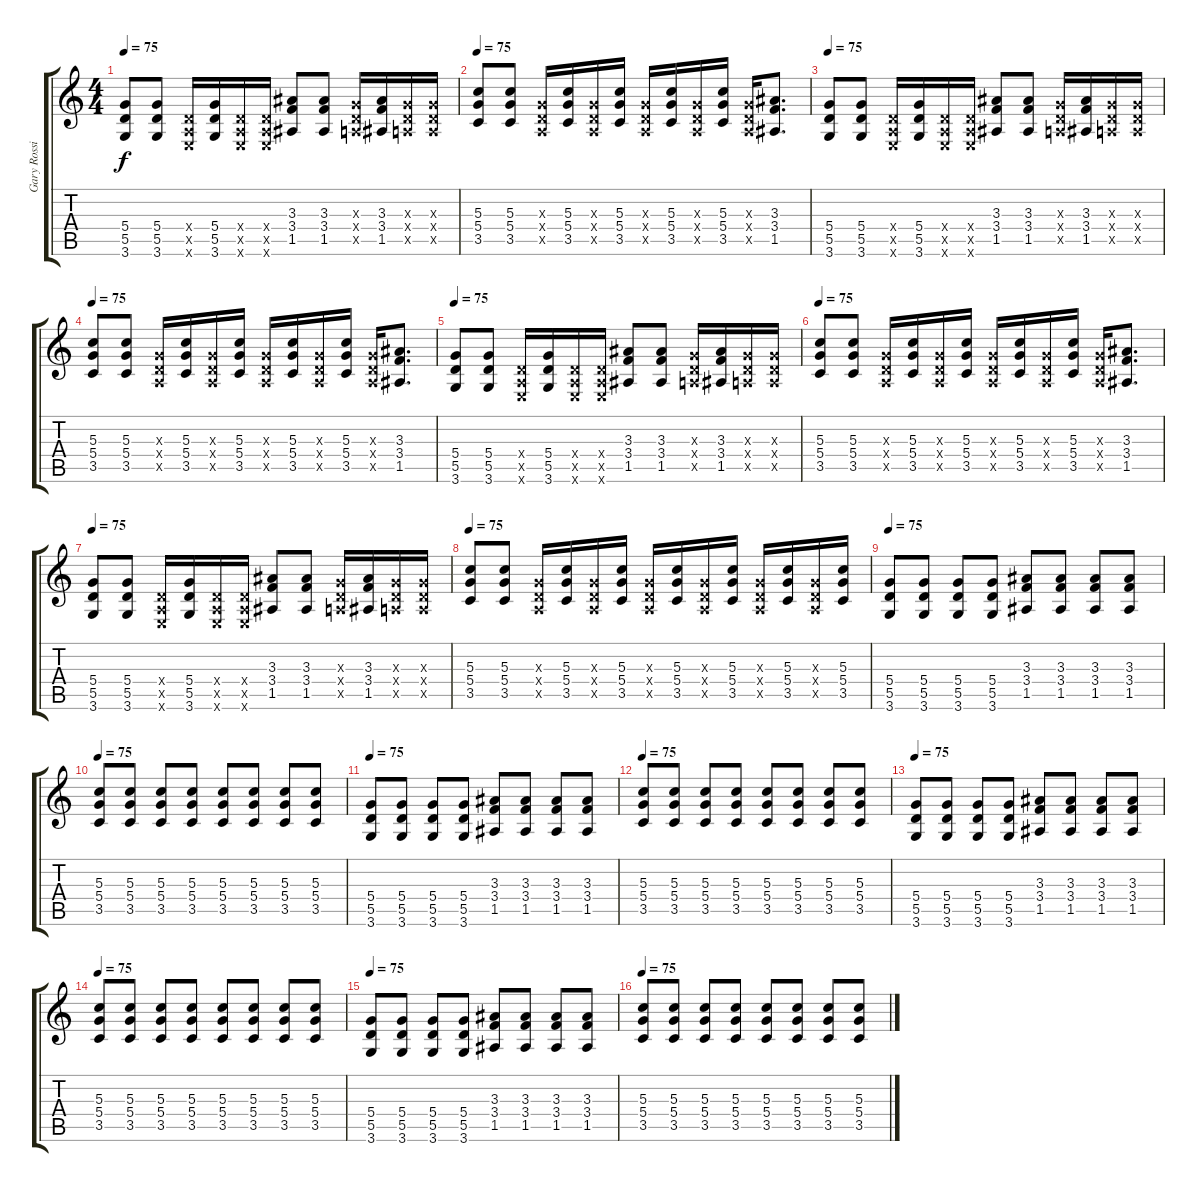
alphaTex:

\track ("Gary Rossington (overdriven guitar)" "Gary Rossi") {instrument overdrivenguitar}
\staff {score tabs}
\tuning (E4 B3 G3 D3 A2 E2) {hide}
\ts (4 4)
\tempo 75
\clef g2
\ks c
(5.4 5.5 3.6).8{dy f} (5.4 5.5 3.6).8 (0.4{x} 0.5{x} 0.6{x}).16 (5.4 5.5 3.6).16 (0.4{x} 0.5{x} 0.6{x}).16 (0.4{x} 0.5{x} 0.6{x}).16 (3.3 3.4 1.5).8 (3.3 3.4 1.5).8 (0.3{x} 0.4{x} 0.5{x}).16 (3.3 3.4 1.5).16 (0.3{x} 0.4{x} 0.5{x}).16 (0.3{x} 0.4{x} 0.5{x}).16 |
\tempo 75
(5.3 5.4 3.5).8 (5.3 5.4 3.5).8 (0.3{x} 0.4{x} 0.5{x}).16 (5.3 5.4 3.5).16 (0.3{x} 0.4{x} 0.5{x}).16 (5.3 5.4 3.5).16 (0.3{x} 0.4{x} 0.5{x}).16 (5.3 5.4 3.5).16 (0.3{x} 0.4{x} 0.5{x}).16 (5.3 5.4 3.5).16 (0.3{x} 0.4{x} 0.5{x}).16 (3.3 3.4 1.5).8{d} |
\tempo 75
(5.4 5.5 3.6).8 (5.4 5.5 3.6).8 (0.4{x} 0.5{x} 0.6{x}).16 (5.4 5.5 3.6).16 (0.4{x} 0.5{x} 0.6{x}).16 (0.4{x} 0.5{x} 0.6{x}).16 (3.3 3.4 1.5).8 (3.3 3.4 1.5).8 (0.3{x} 0.4{x} 0.5{x}).16 (3.3 3.4 1.5).16 (0.3{x} 0.4{x} 0.5{x}).16 (0.3{x} 0.4{x} 0.5{x}).16 |
\tempo 75
(5.3 5.4 3.5).8 (5.3 5.4 3.5).8 (0.3{x} 0.4{x} 0.5{x}).16 (5.3 5.4 3.5).16 (0.3{x} 0.4{x} 0.5{x}).16 (5.3 5.4 3.5).16 (0.3{x} 0.4{x} 0.5{x}).16 (5.3 5.4 3.5).16 (0.3{x} 0.4{x} 0.5{x}).16 (5.3 5.4 3.5).16 (0.3{x} 0.4{x} 0.5{x}).16 (3.3 3.4 1.5).8{d} |
\tempo 75
(5.4 5.5 3.6).8 (5.4 5.5 3.6).8 (0.4{x} 0.5{x} 0.6{x}).16 (5.4 5.5 3.6).16 (0.4{x} 0.5{x} 0.6{x}).16 (0.4{x} 0.5{x} 0.6{x}).16 (3.3 3.4 1.5).8 (3.3 3.4 1.5).8 (0.3{x} 0.4{x} 0.5{x}).16 (3.3 3.4 1.5).16 (0.3{x} 0.4{x} 0.5{x}).16 (0.3{x} 0.4{x} 0.5{x}).16 |
\tempo 75
(5.3 5.4 3.5).8 (5.3 5.4 3.5).8 (0.3{x} 0.4{x} 0.5{x}).16 (5.3 5.4 3.5).16 (0.3{x} 0.4{x} 0.5{x}).16 (5.3 5.4 3.5).16 (0.3{x} 0.4{x} 0.5{x}).16 (5.3 5.4 3.5).16 (0.3{x} 0.4{x} 0.5{x}).16 (5.3 5.4 3.5).16 (0.3{x} 0.4{x} 0.5{x}).16 (3.3 3.4 1.5).8{d} |
\tempo 75
(5.4 5.5 3.6).8 (5.4 5.5 3.6).8 (0.4{x} 0.5{x} 0.6{x}).16 (5.4 5.5 3.6).16 (0.4{x} 0.5{x} 0.6{x}).16 (0.4{x} 0.5{x} 0.6{x}).16 (3.3 3.4 1.5).8 (3.3 3.4 1.5).8 (0.3{x} 0.4{x} 0.5{x}).16 (3.3 3.4 1.5).16 (0.3{x} 0.4{x} 0.5{x}).16 (0.3{x} 0.4{x} 0.5{x}).16 |
\tempo 75
(5.3 5.4 3.5).8 (5.3 5.4 3.5).8 (0.3{x} 0.4{x} 0.5{x}).16 (5.3 5.4 3.5).16 (0.3{x} 0.4{x} 0.5{x}).16 (5.3 5.4 3.5).16 (0.3{x} 0.4{x} 0.5{x}).16 (5.3 5.4 3.5).16 (0.3{x} 0.4{x} 0.5{x}).16 (5.3 5.4 3.5).16 (0.3{x} 0.4{x} 0.5{x}).16 (5.3 5.4 3.5).16 (0.3{x} 0.4{x} 0.5{x}).16 (5.3 5.4 3.5).16 |
\tempo 75
(5.4 5.5 3.6).8 (5.4 5.5 3.6).8 (5.4 5.5 3.6).8 (5.4 5.5 3.6).8 (3.3 3.4 1.5).8 (3.3 3.4 1.5).8 (3.3 3.4 1.5).8 (3.3 3.4 1.5).8 |
\tempo 75
(5.3 5.4 3.5).8 (5.3 5.4 3.5).8 (5.3 5.4 3.5).8 (5.3 5.4 3.5).8 (5.3 5.4 3.5).8 (5.3 5.4 3.5).8 (5.3 5.4 3.5).8 (5.3 5.4 3.5).8 |
\tempo 75
(5.4 5.5 3.6).8 (5.4 5.5 3.6).8 (5.4 5.5 3.6).8 (5.4 5.5 3.6).8 (3.3 3.4 1.5).8 (3.3 3.4 1.5).8 (3.3 3.4 1.5).8 (3.3 3.4 1.5).8 |
\tempo 75
(5.3 5.4 3.5).8 (5.3 5.4 3.5).8 (5.3 5.4 3.5).8 (5.3 5.4 3.5).8 (5.3 5.4 3.5).8 (5.3 5.4 3.5).8 (5.3 5.4 3.5).8 (5.3 5.4 3.5).8 |
\tempo 75
(5.4 5.5 3.6).8 (5.4 5.5 3.6).8 (5.4 5.5 3.6).8 (5.4 5.5 3.6).8 (3.3 3.4 1.5).8 (3.3 3.4 1.5).8 (3.3 3.4 1.5).8 (3.3 3.4 1.5).8 |
\tempo 75
(5.3 5.4 3.5).8 (5.3 5.4 3.5).8 (5.3 5.4 3.5).8 (5.3 5.4 3.5).8 (5.3 5.4 3.5).8 (5.3 5.4 3.5).8 (5.3 5.4 3.5).8 (5.3 5.4 3.5).8 |
\tempo 75
(5.4 5.5 3.6).8 (5.4 5.5 3.6).8 (5.4 5.5 3.6).8 (5.4 5.5 3.6).8 (3.3 3.4 1.5).8 (3.3 3.4 1.5).8 (3.3 3.4 1.5).8 (3.3 3.4 1.5).8 |
\tempo 75
(5.3 5.4 3.5).8 (5.3 5.4 3.5).8 (5.3 5.4 3.5).8 (5.3 5.4 3.5).8 (5.3 5.4 3.5).8 (5.3 5.4 3.5).8 (5.3 5.4 3.5).8 (5.3 5.4 3.5).8
